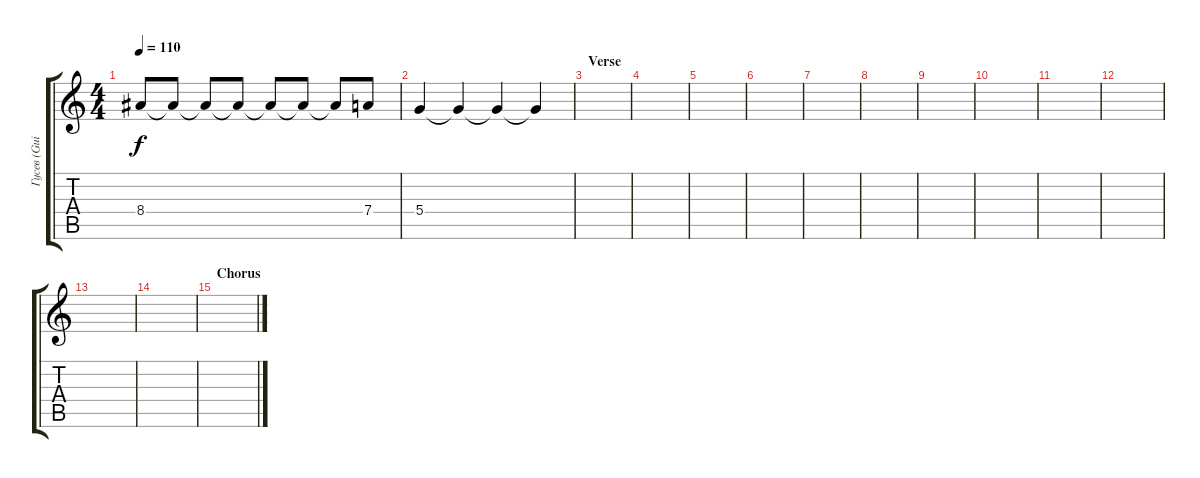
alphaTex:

\track ("Гусев (Guitar 3)" "Гусев (Gui") {instrument distortionguitar}
\staff {score tabs}
\tuning (E4 B3 G3 D3 A2 E2) {hide}
\ts (4 4)
\tempo 110
\clef g2
\ks c
8.4.8{dy f} 8.4{t}.8 8.4{t}.8 8.4{t}.8 8.4{t}.8 8.4{t}.8 8.4{t}.8 7.4.8 |
5.4.4 5.4{t}.4 5.4{t}.4 5.4{t}.4 |
\section ("" "Verse")
|
|
|
|
|
|
|
|
|
|
|
|
\section ("" "Chorus")
